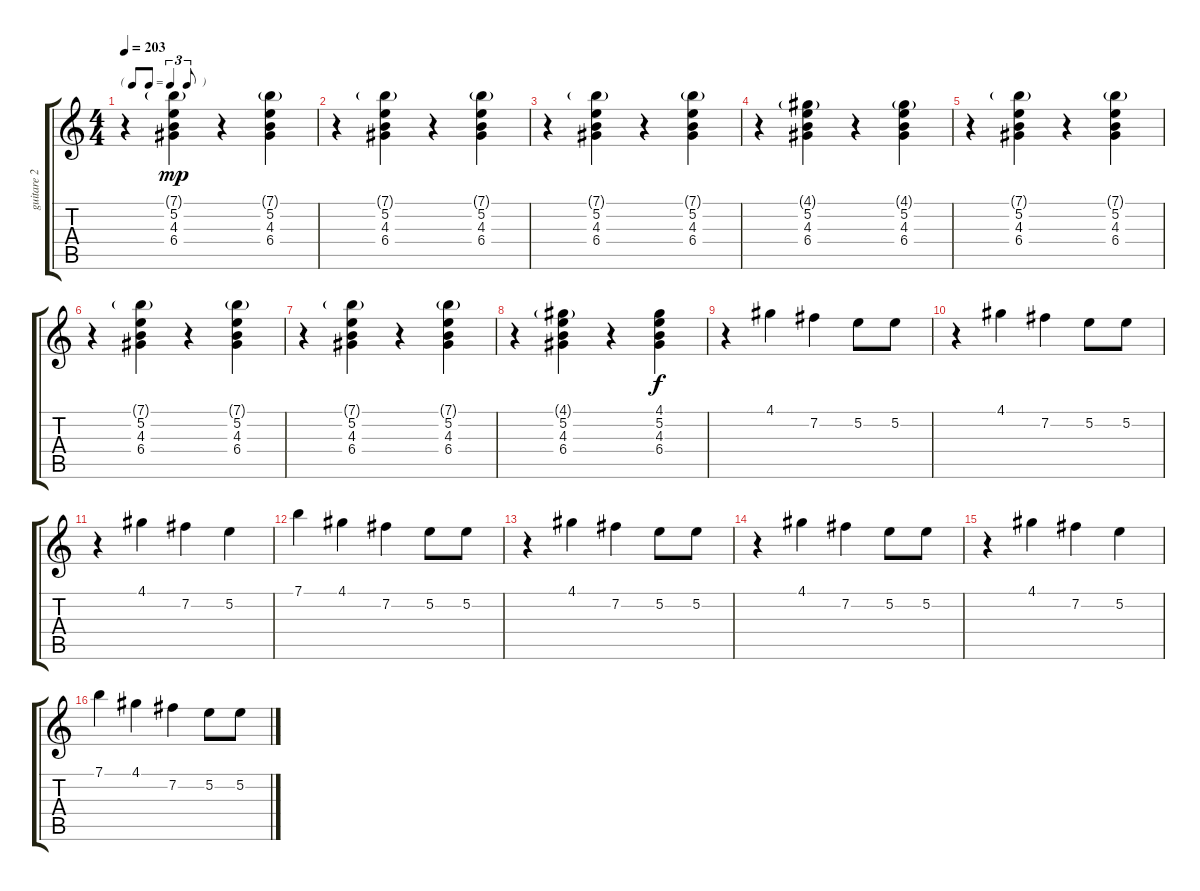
\track ("guitare 2" "guitare 2") {instrument distortionguitar}
\staff {score tabs}
\tuning (E4 B3 G3 D3 A2 E2) {hide}
\ts (4 4)
\tf triplet8th
\tempo 203
\clef g2
\ks c
r.4{dy f} (7.1{g} 5.2 4.3 6.4).4{dy mp} r.4 (7.1{g} 5.2 4.3 6.4).4 |
r.4 (7.1{g} 5.2 4.3 6.4).4 r.4 (7.1{g} 5.2 4.3 6.4).4 |
r.4 (7.1{g} 5.2 4.3 6.4).4 r.4 (7.1{g} 5.2 4.3 6.4).4 |
r.4 (4.1{g} 5.2 4.3 6.4).4 r.4 (4.1{g} 5.2 4.3 6.4).4 |
r.4 (7.1{g} 5.2 4.3 6.4).4 r.4 (7.1{g} 5.2 4.3 6.4).4 |
r.4 (7.1{g} 5.2 4.3 6.4).4 r.4 (7.1{g} 5.2 4.3 6.4).4 |
r.4 (7.1{g} 5.2 4.3 6.4).4 r.4 (7.1{g} 5.2 4.3 6.4).4 |
r.4 (4.1{g} 5.2 4.3 6.4).4 r.4 (4.1 5.2 4.3 6.4).4{dy f} |
r.4 4.1.4 7.2.4 5.2.8 5.2.8 |
r.4 4.1.4 7.2.4 5.2.8 5.2.8 |
r.4 4.1.4 7.2.4 5.2.4 |
7.1.4 4.1.4 7.2.4 5.2.8 5.2.8 |
r.4 4.1.4 7.2.4 5.2.8 5.2.8 |
r.4 4.1.4 7.2.4 5.2.8 5.2.8 |
r.4 4.1.4 7.2.4 5.2.4 |
7.1.4 4.1.4 7.2.4 5.2.8 5.2.8
